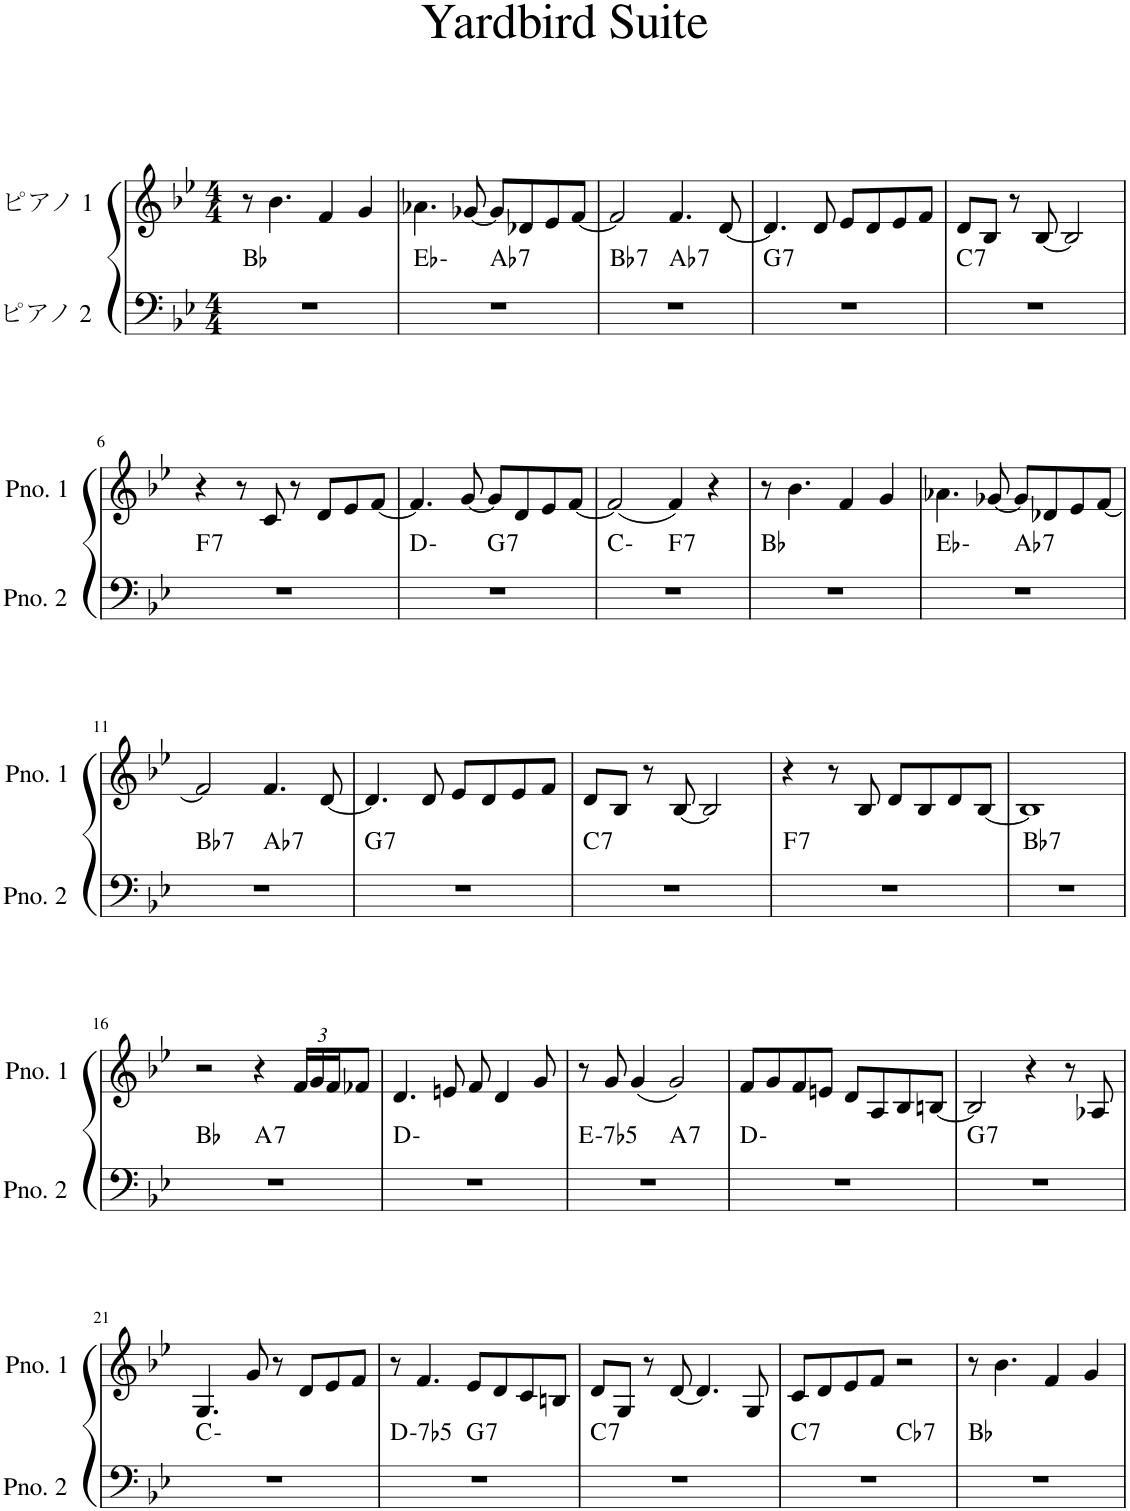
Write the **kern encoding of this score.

**kern	**harte	**kern
*part2	*part2	*part1
*staff2	*	*staff1
*I"ピアノ 2	*	*I"ピアノ 1
*clefF4	*	*clefG2
*k[b-e-]	*	*k[b-e-]
*M4/4	*	*M4/4
=1	=1	=1
1r	Bb:maj	8r
.	.	4.b-\
.	.	4f/
.	.	4g/
=2	=2	=2
*^	*	*
1r	2ryy	Eb:min	4.a-X\
.	.	.	[8g-X/
!	!	!LO:H:kt=7	!
.	2ryy	Ab:7	8g-/L]
.	.	.	8d-X/
.	.	.	8e-/
.	.	.	[8f/J
=3	=3	=3	=3
!	!	!LO:H:kt=7	!
1r	2ryy	Bb:7	2f/]
!	!	!LO:H:kt=7	!
.	2ryy	Ab:7	4.f/
.	.	.	[8d/
=4	=4	=4	=4
!	!	!LO:H:kt=7	!
*v	*v	*	*
1r	G:7	4.d/]
.	.	8d/
.	.	8e-/L
.	.	8d/
.	.	8e-/
.	.	8f/J
=5	=5	=5
!	!LO:H:kt=7	!
1r	C:7	8d/L
.	.	8B-/J
.	.	8r
.	.	[8B-/
.	.	2B-/]
!!LO:LB:g=z
=6	=6	=6
!	!LO:H:kt=7	!
1r	F:7	4r
.	.	8r
.	.	8c/
.	.	8r
.	.	8d/L
.	.	8e-/
.	.	[8f/J
=7	=7	=7
*^	*	*
1r	2ryy	D:min	4.f/]
.	.	.	[8g/
!	!	!LO:H:kt=7	!
.	2ryy	G:7	8g/L]
.	.	.	8d/
.	.	.	8e-/
.	.	.	[8f/J
=8	=8	=8	=8
1r	2ryy	C:min	(2f/]
!	!	!LO:H:kt=7	!
.	2ryy	F:7	4f/)
.	.	.	4r
*v	*v	*	*
=9	=9	=9
1r	Bb:maj	8r
.	.	4.b-\
.	.	4f/
.	.	4g/
=10	=10	=10
*^	*	*
1r	2ryy	Eb:min	4.a-X\
.	.	.	[8g-X/
!	!	!LO:H:kt=7	!
.	2ryy	Ab:7	8g-/L]
.	.	.	8d-X/
.	.	.	8e-/
.	.	.	[8f/J
!!LO:LB:g=z
=11	=11	=11	=11
!	!	!LO:H:kt=7	!
1r	2ryy	Bb:7	2f/]
!	!	!LO:H:kt=7	!
.	2ryy	Ab:7	4.f/
.	.	.	[8d/
=12	=12	=12	=12
!	!	!LO:H:kt=7	!
*v	*v	*	*
1r	G:7	4.d/]
.	.	8d/
.	.	8e-/L
.	.	8d/
.	.	8e-/
.	.	8f/J
=13	=13	=13
!	!LO:H:kt=7	!
1r	C:7	8d/L
.	.	8B-/J
.	.	8r
.	.	[8B-/
.	.	2B-/]
=14	=14	=14
!	!LO:H:kt=7	!
1r	F:7	4r
.	.	8r
.	.	8B-/
.	.	8d/L
.	.	8B-/
.	.	8d/
.	.	[8B-/J
=15	=15	=15
!	!LO:H:kt=7	!
1r	Bb:7	1B-]
!!LO:LB:g=z
=16	=16	=16
*^	*	*
1r	2ryy	Bb:maj	2r
!	!	!LO:H:kt=7	!
.	2ryy	A:7	4r
*	*	*	*Xbrackettup
.	.	.	24f/LL
.	.	.	24g/
.	.	.	24f/J
.	.	.	8f-X/J
*v	*v	*	*
=17	=17	=17
1r	D:min	4.d/
.	.	8en/
.	.	8f/
.	.	4d/
.	.	8g/
=18	=18	=18
!	!LO:H:kt=-7b5	!
*^	*	*
1r	2ryy	E:hdim7	8r
.	.	.	8g/
.	.	.	(4g/
!	!	!LO:H:kt=7	!
.	2ryy	A:7	2g/)
*v	*v	*	*
=19	=19	=19
1r	D:min	8f/L
.	.	8g/
.	.	8f/
.	.	8en/J
.	.	8d/L
.	.	8A/
.	.	8B-/
.	.	[8Bn/J
=20	=20	=20
!	!LO:H:kt=7	!
1r	G:7	2B/]
.	.	4r
.	.	8r
.	.	8A-X/
!!LO:LB:g=z
=21	=21	=21
1r	C:min	4.G/
.	.	8g/
.	.	8r
.	.	8d/L
.	.	8e-/
.	.	8f/J
=22	=22	=22
!	!LO:H:kt=-7b5	!
*^	*	*
1r	2ryy	D:hdim7	8r
.	.	.	4.f/
!	!	!LO:H:kt=7	!
.	2ryy	G:7	8e-/L
.	.	.	8d/
.	.	.	8c/
.	.	.	8Bn/J
=23	=23	=23	=23
!	!	!LO:H:kt=7	!
*v	*v	*	*
1r	C:7	8d/L
.	.	8G/J
.	.	8r
.	.	[8d/
.	.	4.d/]
.	.	8G/
=24	=24	=24
!	!LO:H:kt=7	!
*^	*	*
1r	2ryy	C:7	8c/L
.	.	.	8d/
.	.	.	8e-/
.	.	.	8f/J
!	!	!LO:H:kt=7	!
.	2ryy	Cb:7	2r
*v	*v	*	*
=25	=25	=25
1r	Bb:maj	8r
.	.	4.b-\
.	.	4f/
.	.	4g/
=	=	=
*-	*-	*-
